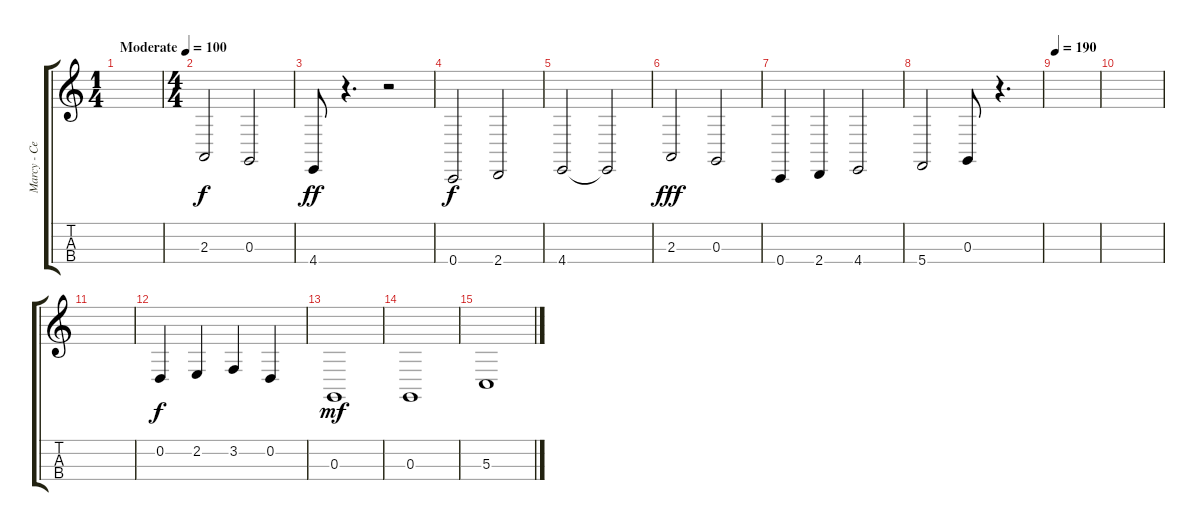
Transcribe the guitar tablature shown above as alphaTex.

\track ("Marcy - Cello" "Marcy - Ce") {instrument cello}
\staff {score tabs}
\tuning (A3 D3 G2 C2) {hide}
\ts (1 4)
\tempo (100 "Moderate")
\clef g2
\ks c
|
\ts (4 4)
2.3.2 0.3.2 |
4.4.8{dy ff} r.4{d} r.2 |
0.4.2{dy f} 2.4.2 |
4.4.2{volume 8} 4.4{t}.2{volume 12} |
2.3.2{dy fff volume 14} 0.3.2 |
0.4.4 2.4.4 4.4.2 |
5.4.2 0.3.8 r.4{d} |
\tempo 190
|
|
|
0.2.4{dy f} 2.2.4 3.2.4 0.2.4 |
0.3.1{dy mf} |
0.3.1 |
5.3.1
